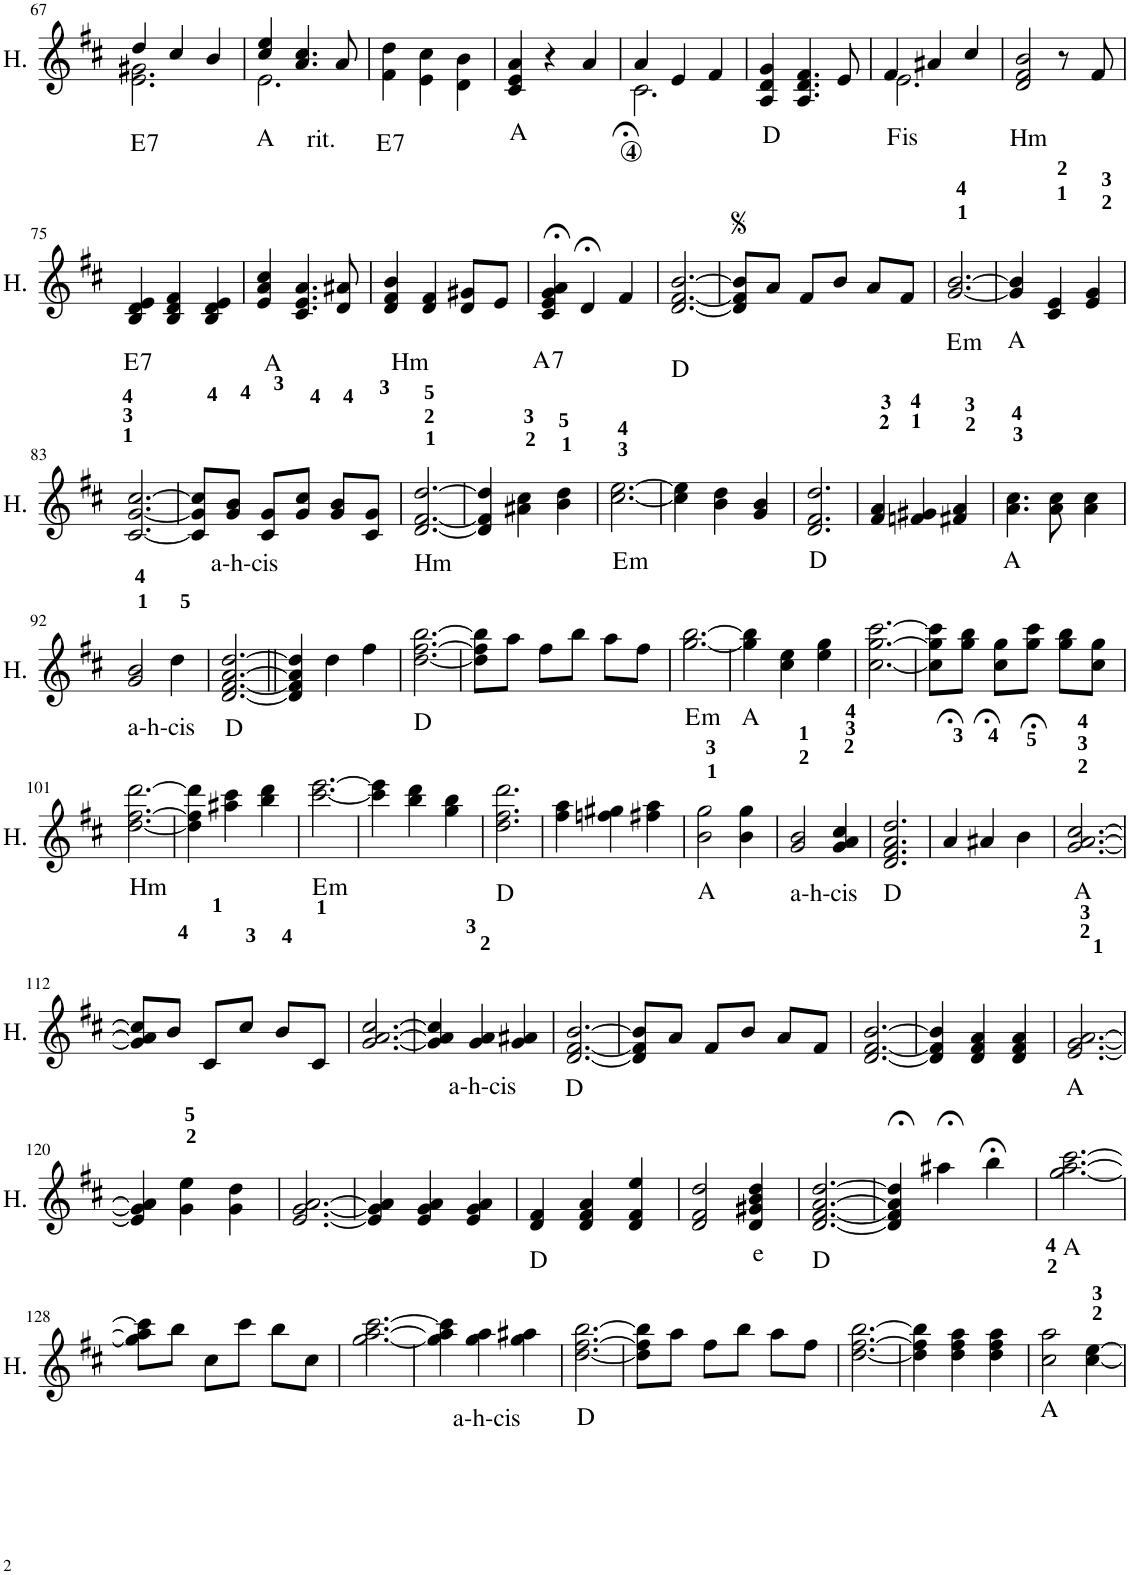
**kern	**harte
*part1	*part1
*staff1	*
*I"Harmonika	*
*I'H.	*
!!LO:PB:g=z
*clefG2	*
*k[f#c#]	*
*M3/4	*
=67	=67
*^	*
!	!	!LO:H:kt=7
4dd/	2.e\ 2.g#X\	E:7
4cc#/	.	.
4b/	.	.
=68	=68	=68
!LO:TX:b:t=rit.	!	!
4cc#/ 4ee/	2.e\	A:maj
4.a/ 4.cc#/	.	.
8a/	.	.
*v	*v	*
=69	=69
!	!LO:H:kt=7
4f#\ 4dd\	E:7
4e\ 4cc#\	.
4d\ 4b\	.
=70	=70
4c#/ 4e/ 4a/	A:maj
4r	.
4a/	.
=71	=71
*^	*
4a/	2.c#\	.
4e/	.	.
4f#/	.	.
*v	*v	*
=72	=72
4A/ 4d/ 4g/	D:maj
4.A/ 4.d/ 4.f#/	.
8e/	.
=73	=73
*^	*
!	!	!LO:H:kt=is
4f#/	2.e\	.
4a#X/	.	.
4cc#/	.	.
*v	*v	*
=74	=74
!	!LO:H:kt=Hm
2d/ 2f#/ 2b/	N
8r	.
8f#/	.
!!LO:LB:g=z
=75	=75
!	!LO:H:kt=7
4B/ 4d/ 4e/	E:7
4B/ 4d/ 4f#/	.
4B/ 4d/ 4e/	.
=76	=76
4e/ 4a/ 4cc#/	A:maj
4.c#/ 4.e/ 4.a/	.
8d/ 8a#X/	.
=77	=77
!	!LO:H:kt=Hm
4d/ 4f#/ 4b/	N
4d/ 4f#/	.
8d/ 8g#X/L	.
8e/J	.
=78	=78
!	!LO:H:kt=7
4c#/;< 4e/;< 4g/;< 4a/;<	A:7
4d;</	.
4f#;</	.
=79	=79
[2.d/ [2.f#/ [2.b/	D:maj
=80	=80
8d/] 8f#/] 8b/]L	.
8a/J	.
8f#/L	.
8b/J	.
8a/L	.
8f#/J	.
=81	=81
!	!LO:H:kt=m
[2.g/ [2.b/	E:min
=82	=82
4g/] 4b/]	A:maj
4c#/ 4e/	.
4e/ 4g/	.
!!LO:LB:g=z
=83	=83
[2.c#/ [2.g/ [2.cc#/	.
=84	=84
!LO:TX:b:t=a-h-cis	!
8c#/] 8g/] 8cc#/]L	.
8g/ 8b/J	.
8c#/ 8g/L	.
8g/ 8cc#/J	.
8g/ 8b/L	.
8c#/ 8g/J	.
=85	=85
!	!LO:H:kt=Hm
[2.d/ [2.f#/ [2.dd/	N
=86	=86
4d/] 4f#/] 4dd/]	.
4a#X\ 4cc#\	.
4b\ 4dd\	.
=87	=87
!	!LO:H:kt=m
[2.cc#\ [2.ee\	E:min
=88	=88
4cc#\] 4ee\]	.
4b\ 4dd\	.
4g/ 4b/	.
=89	=89
2.d/ 2.f#/ 2.dd/	D:maj
=90	=90
4f#/ 4a/	.
4fn/ 4g#X/	.
4f#X/ 4a/	.
=91	=91
4.a\ 4.cc#\	A:maj
8a\ 8cc#\	.
4a\ 4cc#\	.
!!LO:LB:g=z
=92	=92
!LO:TX:b:t=a-h-cis	!
2g/ 2b/	.
4dd\	.
=93	=93
[2.d/ [2.f#/ [2.a/ [2.dd/	D:maj
=94||	=94||
4d/] 4f#/] 4a/] 4dd/]	.
4dd\	.
4ff#\	.
=95	=95
[2.dd\ [2.ff#\ [2.bb\	D:maj
=96	=96
8dd\] 8ff#\] 8bb\]L	.
8aa\J	.
8ff#\L	.
8bb\J	.
8aa\L	.
8ff#\J	.
=97	=97
!	!LO:H:kt=m
[2.gg\ [2.bb\	E:min
=98	=98
4gg\] 4bb\]	A:maj
4cc#\ 4ee\	.
4ee\ 4gg\	.
=99	=99
[2.cc#\ [2.gg\ [2.ccc#\	.
=100	=100
8cc#\] 8gg\] 8ccc#\]L	.
8gg\ 8bb\J	.
8cc#\ 8gg\L	.
8gg\ 8ccc#\J	.
8gg\ 8bb\L	.
8cc#\ 8gg\J	.
!!LO:LB:g=z
=101	=101
!	!LO:H:kt=Hm
[2.dd\ [2.ff#\ [2.ddd\	N
=102	=102
4dd\] 4ff#\] 4ddd\]	.
4aa#X\ 4ccc#\	.
4bb\ 4ddd\	.
=103	=103
!	!LO:H:kt=m
[2.ccc#\ [2.eee\	E:min
=104	=104
4ccc#\] 4eee\]	.
4bb\ 4ddd\	.
4gg\ 4bb\	.
=105	=105
2.dd\ 2.ff#\ 2.ddd\	D:maj
=106	=106
4ff#\ 4aa\	.
4ffn\ 4gg#X\	.
4ff#X\ 4aa\	.
=107	=107
2b\ 2gg\	A:maj
4b\ 4gg\	.
=108	=108
!LO:TX:b:t=a-h-cis	!
2g/ 2b/	.
4g/ 4a/ 4cc#/	.
=109	=109
2.d/ 2.f#/ 2.a/ 2.dd/	D:maj
=110	=110
4a;</	.
4a#X;</	.
4b;<\	.
=111	=111
[2.g/ [2.a/ [2.cc#/	A:maj
!!LO:LB:g=z
=112	=112
8g/] 8a/] 8cc#/]L	.
8b/J	.
8c#/L	.
8cc#/J	.
8b/L	.
8c#/J	.
=113	=113
[2.g/ [2.a/ [2.cc#/	.
=114	=114
!LO:TX:b:t=a-h-cis	!
4g/] 4a/] 4cc#/]	.
4g/ 4a/	.
4g/ 4a#X/	.
=115	=115
[2.d/ [2.f#/ [2.b/	D:maj
=116	=116
8d/] 8f#/] 8b/]L	.
8a/J	.
8f#/L	.
8b/J	.
8a/L	.
8f#/J	.
=117	=117
[2.d/ [2.f#/ [2.b/	.
=118	=118
4d/] 4f#/] 4b/]	.
4d/ 4f#/ 4a/	.
4d/ 4f#/ 4a/	.
=119	=119
[2.e/ [2.g/ [2.a/	A:maj
!!LO:LB:g=z
=120	=120
4e/] 4g/] 4a/]	.
4g\ 4ee\	.
4g\ 4dd\	.
=121	=121
[2.e/ [2.g/ [2.a/	.
=122	=122
4e/] 4g/] 4a/]	.
4e/ 4g/ 4a/	.
4e/ 4g/ 4a/	.
=123	=123
4d/ 4f#/	D:maj
4d/ 4f#/ 4a/	.
4d/ 4f#/ 4ee/	.
=124	=124
2d/ 2f#/ 2dd/	.
!LO:TX:b:t=e	!
4d/ 4g#X/ 4b/ 4dd/	.
=125	=125
[2.d/ [2.f#/ [2.a/ [2.dd/	D:maj
=126	=126
4d/];< 4f#/];< 4a/];< 4dd/];<	.
4aa#X;<\	.
4bb;<\	.
=127	=127
[2.gg\ [2.aa\ [2.ccc#\	A:maj
!!LO:LB:g=z
=128	=128
8gg\] 8aa\] 8ccc#\]L	.
8bb\J	.
8cc#\L	.
8ccc#\J	.
8bb\L	.
8cc#\J	.
=129	=129
[2.gg\ [2.aa\ [2.ccc#\	.
=130	=130
!LO:TX:b:t=a-h-cis	!
4gg\] 4aa\] 4ccc#\]	.
4gg\ 4aa\	.
4gg\ 4aa#X\	.
=131	=131
[2.dd\ [2.ff#\ [2.bb\	D:maj
=132	=132
8dd\] 8ff#\] 8bb\]L	.
8aa\J	.
8ff#\L	.
8bb\J	.
8aa\L	.
8ff#\J	.
=133	=133
[2.dd\ [2.ff#\ [2.bb\	.
=134	=134
4dd\] 4ff#\] 4bb\]	.
4dd\ 4ff#\ 4aa\	.
4dd\ 4ff#\ 4aa\	.
=135	=135
2cc#\ 2aa\	A:maj
[4cc#\ [4ee\	.
=	=
*-	*-
